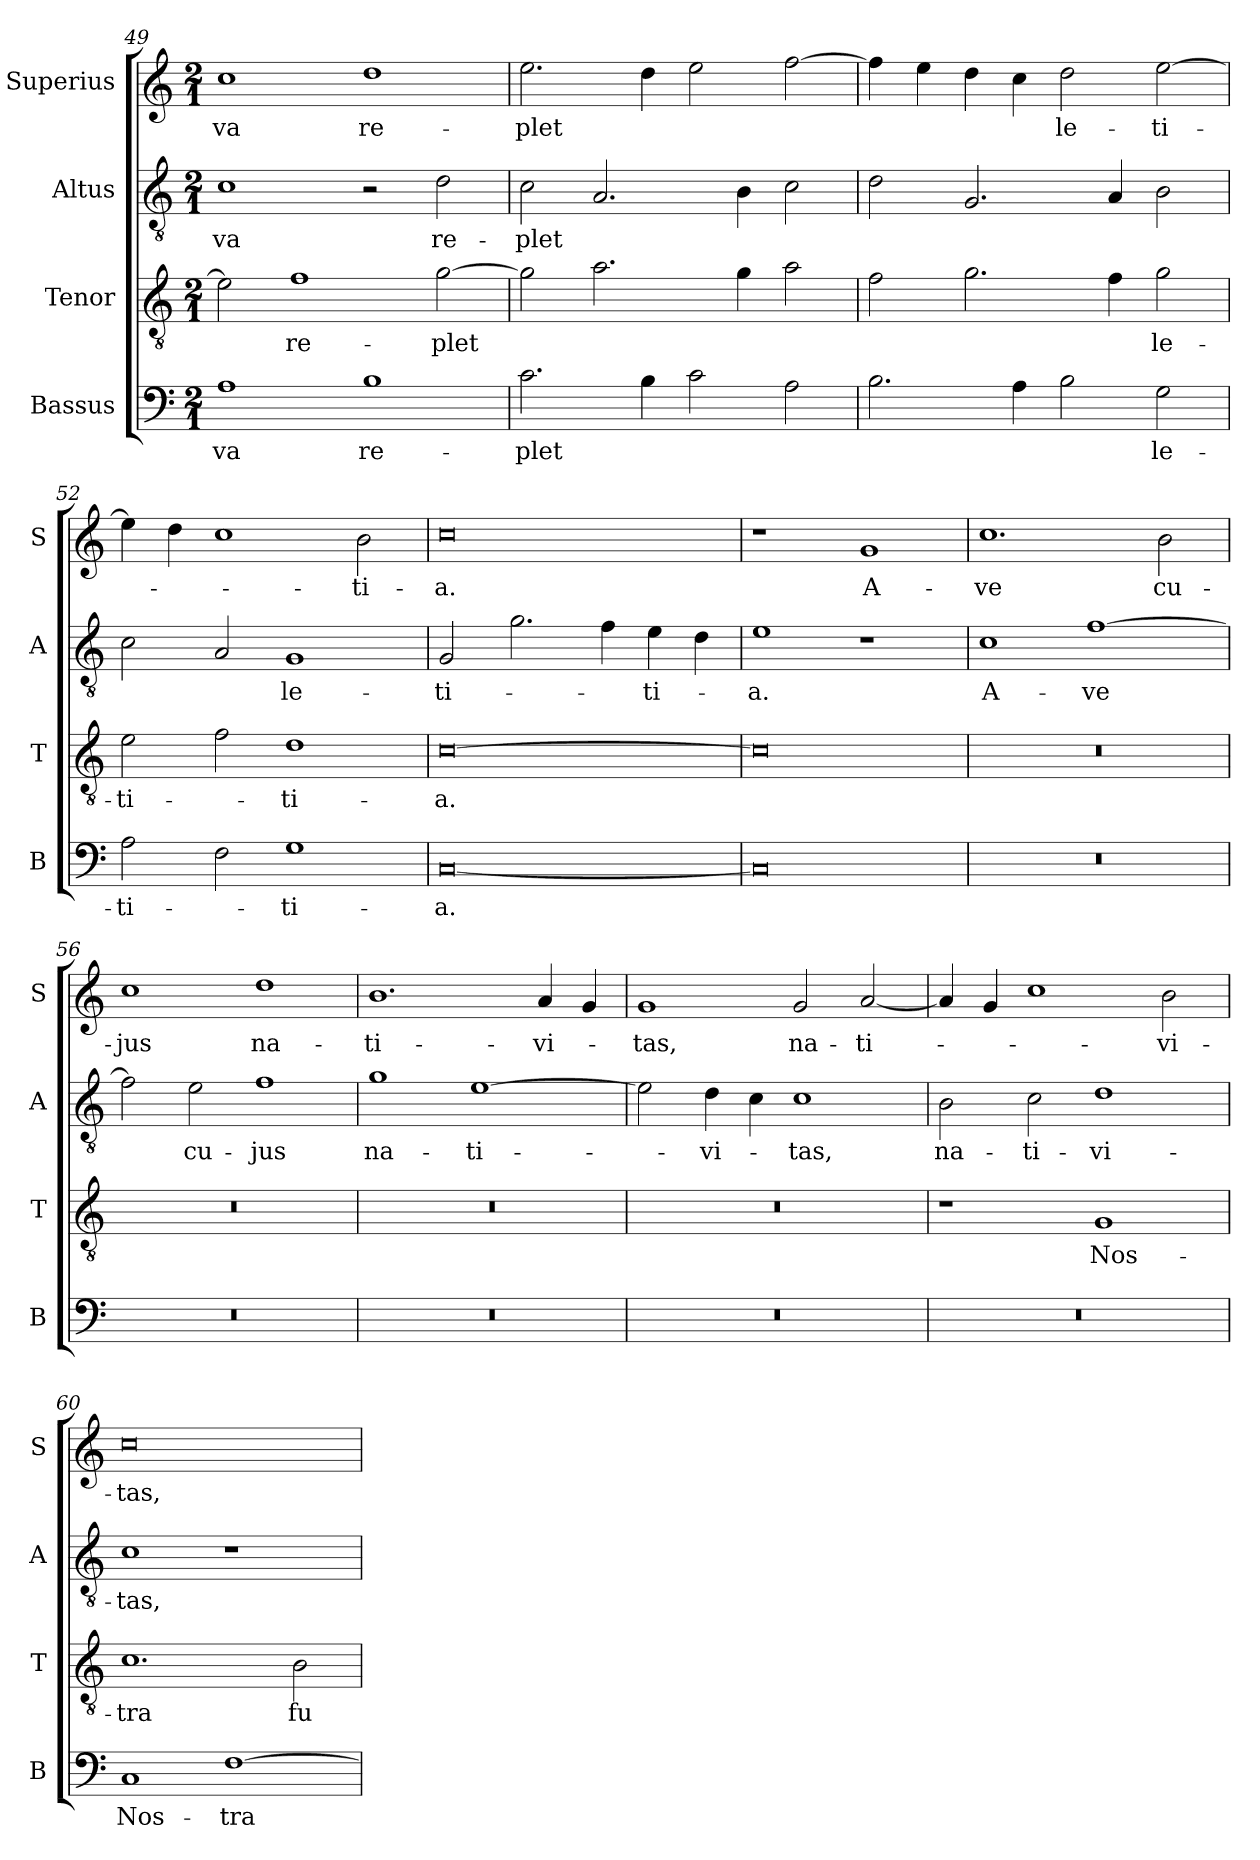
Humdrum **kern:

**kern	**text	**kern	**text	**kern	**text	**kern	**text
*part4	*part4	*part3	*part3	*part2	*part2	*part1	*part1
*staff4	*staff4	*staff3	*staff3	*staff2	*staff2	*staff1	*staff1
*I"Bassus	*	*I"Tenor	*	*I"Altus	*	*I"Superius	*
*I'B	*	*I'T	*	*I'A	*	*I'S	*
*clefF4	*	*clefGv2	*	*clefGv2	*	*clefG2	*
*k[]	*	*k[]	*	*k[]	*	*k[]	*
*M2/1	*	*M2/1	*	*M2/1	*	*M2/1	*
=49	=49	=49	=49	=49	=49	=49	=49
1A	-va	2e\]	.	1c	-va	1cc	-va
.	.	1f	re-	.	.	.	.
1B	re-	.	.	2r	.	1dd	re-
.	.	[2g\	-plet	2d\	re-	.	.
=50	=50	=50	=50	=50	=50	=50	=50
2.c\	-plet	2g\]	.	2c\	-plet	2.ee\	-plet
.	.	2.a\	.	2.A/	.	.	.
4B\	.	.	.	.	.	4dd\	.
2c\	.	.	.	.	.	2ee\	.
.	.	4g\	.	4B\	.	.	.
2A\	.	2a\	.	2c\	.	[2ff\	.
=51	=51	=51	=51	=51	=51	=51	=51
2.B\	.	2f\	.	2d\	.	4ff\]	.
.	.	.	.	.	.	4ee\	.
.	.	2.g\	.	2.G/	.	4dd\	.
4A\	.	.	.	.	.	4cc\	.
2B\	.	.	.	.	.	2dd\	le-
.	.	4f\	.	4A/	.	.	.
2G\	le-	2g\	le-	2B\	.	[2ee\	-ti-
=52	=52	=52	=52	=52	=52	=52	=52
2A\	-ti-	2e\	-ti-	2c\	.	4ee\]	.
.	.	.	.	.	.	4dd\	.
2F\	.	2f\	.	2A/	.	1cc	.
1G	-ti-	1d	-ti-	1G	le-	.	.
.	.	.	.	.	.	2b\	-ti-
=53	=53	=53	=53	=53	=53	=53	=53
[0C	-a.	[0c	-a.	2G/	-ti-	0cc	-a.
.	.	.	.	2.g\	.	.	.
.	.	.	.	4f\	.	.	.
.	.	.	.	4e\	-ti-	.	.
.	.	.	.	4d\	.	.	.
=54	=54	=54	=54	=54	=54	=54	=54
0C]	.	0c]	.	1e	-a.	1r	.
.	.	.	.	1r	.	1g	A-
=55	=55	=55	=55	=55	=55	=55	=55
0r	.	0r	.	1c	A-	1.cc	-ve
.	.	.	.	[1f	-ve	.	.
.	.	.	.	.	.	2b\	cu-
=56	=56	=56	=56	=56	=56	=56	=56
0r	.	0r	.	2f\]	.	1cc	-jus
.	.	.	.	2e\	cu-	.	.
.	.	.	.	1f	-jus	1dd	na-
=57	=57	=57	=57	=57	=57	=57	=57
0r	.	0r	.	1g	na-	1.b	-ti-
.	.	.	.	[1e	-ti-	.	.
.	.	.	.	.	.	4a/	-vi-
.	.	.	.	.	.	4g/	.
=58	=58	=58	=58	=58	=58	=58	=58
0r	.	0r	.	2e\]	.	1g	-tas,
.	.	.	.	4d\	-vi-	.	.
.	.	.	.	4c\	.	.	.
.	.	.	.	1c	-tas,	2g/	na-
.	.	.	.	.	.	[2a/	-ti-
=59	=59	=59	=59	=59	=59	=59	=59
0r	.	1r	.	2B\	na-	4a/]	.
.	.	.	.	.	.	4g/	.
.	.	.	.	2c\	-ti-	1cc	.
.	.	1G	Nos-	1d	-vi-	.	.
.	.	.	.	.	.	2b\	-vi-
=60	=60	=60	=60	=60	=60	=60	=60
1C	Nos-	1.c	-tra	1c	-tas,	0cc	-tas,
[1F	-tra	.	.	1r	.	.	.
.	.	2B\	fu-	.	.	.	.
=	=	=	=	=	=	=	=
*-	*-	*-	*-	*-	*-	*-	*-
